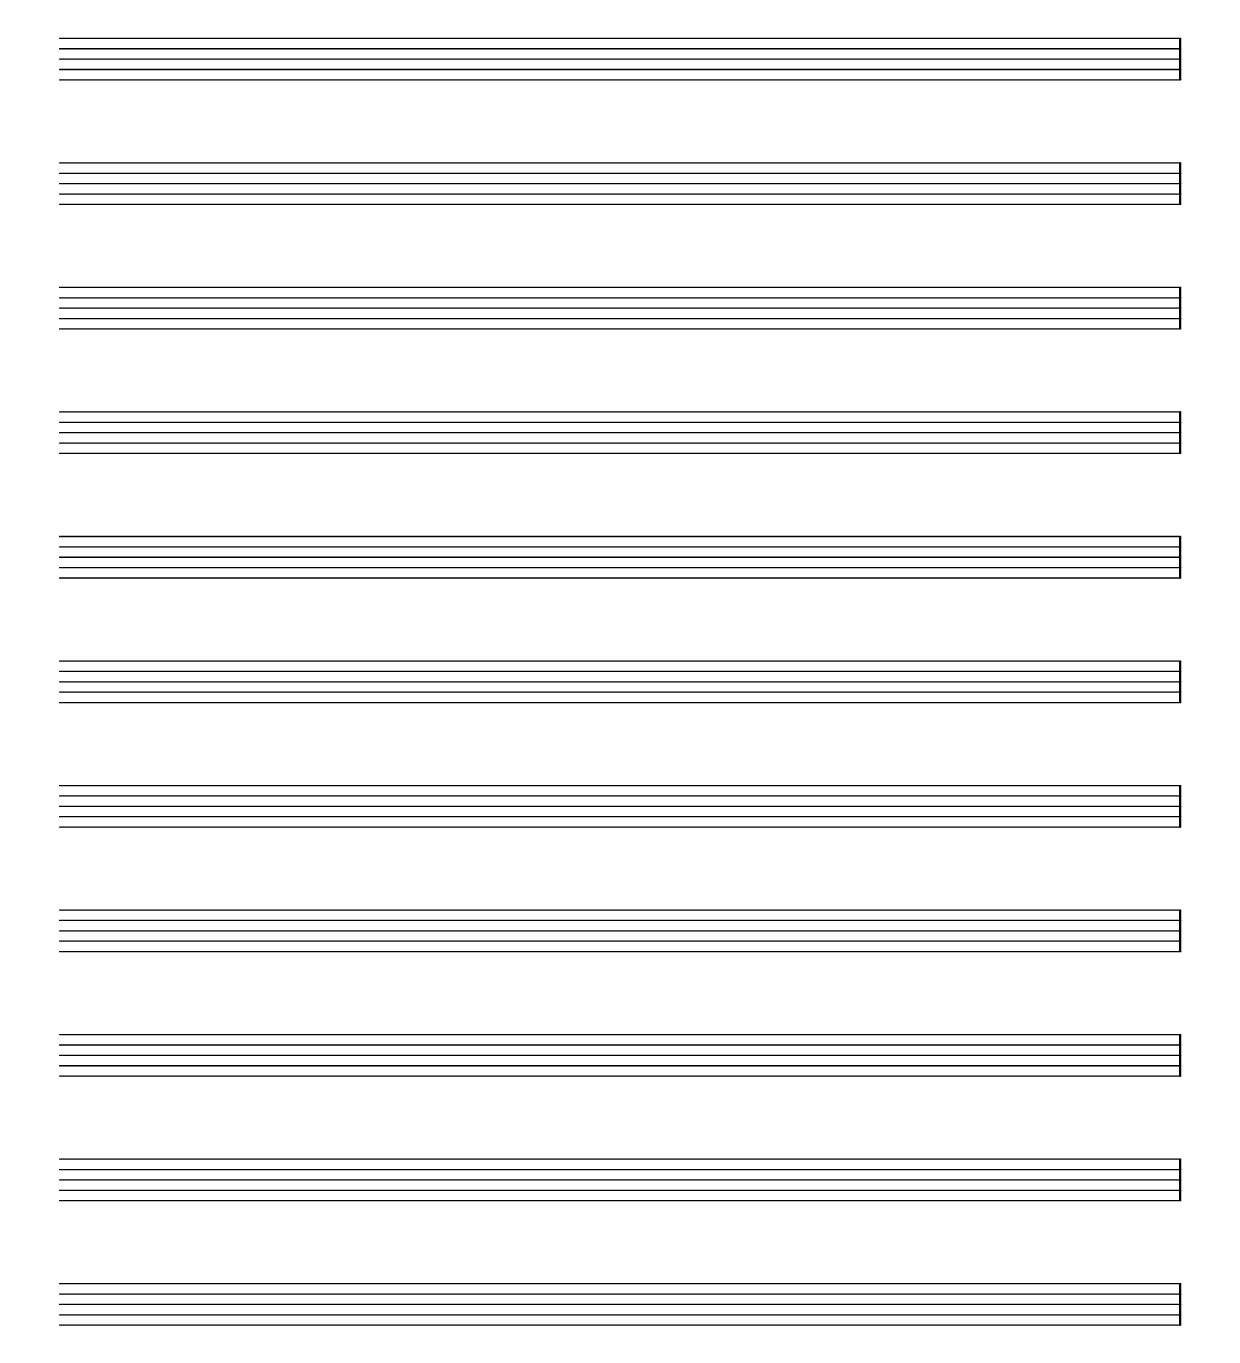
\version "2.18.2"

emptymusic= \repeat unfold 11 { s1\break }% Change this for more lines.
\header {
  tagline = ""
}

\layout { 
	indent = 0.0\cm
	pagenumber = no

	\context {
		\Score
		\override TimeSignature #'transparent = ##t
		\override Clef #'transparent = ##t
		defaultBarType = #""
		\remove Bar_number_engraver
		\remove Clef_engraver
	}
}

\score {
		\new Staff {
			\emptymusic
		}
}
